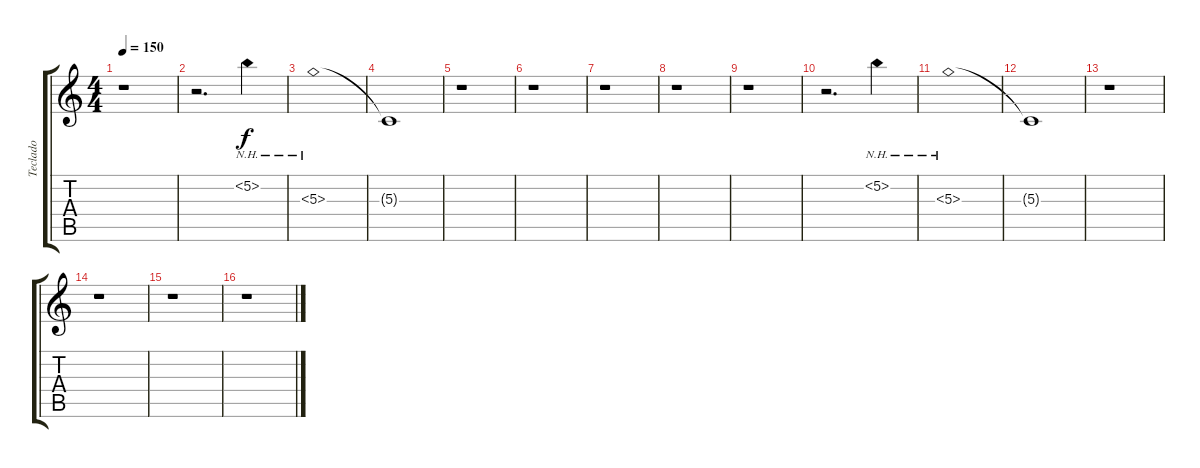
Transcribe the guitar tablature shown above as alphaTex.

\track ("Teclado" "Teclado") {instrument acousticgrandpiano}
\staff {score tabs}
\tuning (E4 B3 G3 D3 A2 E2) {hide}
\ts (4 4)
\tempo 150
\clef g2
\ks c
r.1{dy f} |
r.2{d} 5.2{nh}.4{instrument fx7echoes} |
5.3{nh}.1 |
5.3{t}.1 |
r.1 |
r.1 |
r.1 |
r.1 |
r.1 |
r.2{d} 5.2{nh}.4 |
5.3{nh}.1 |
5.3{t}.1 |
r.1 |
r.1 |
r.1 |
r.1
